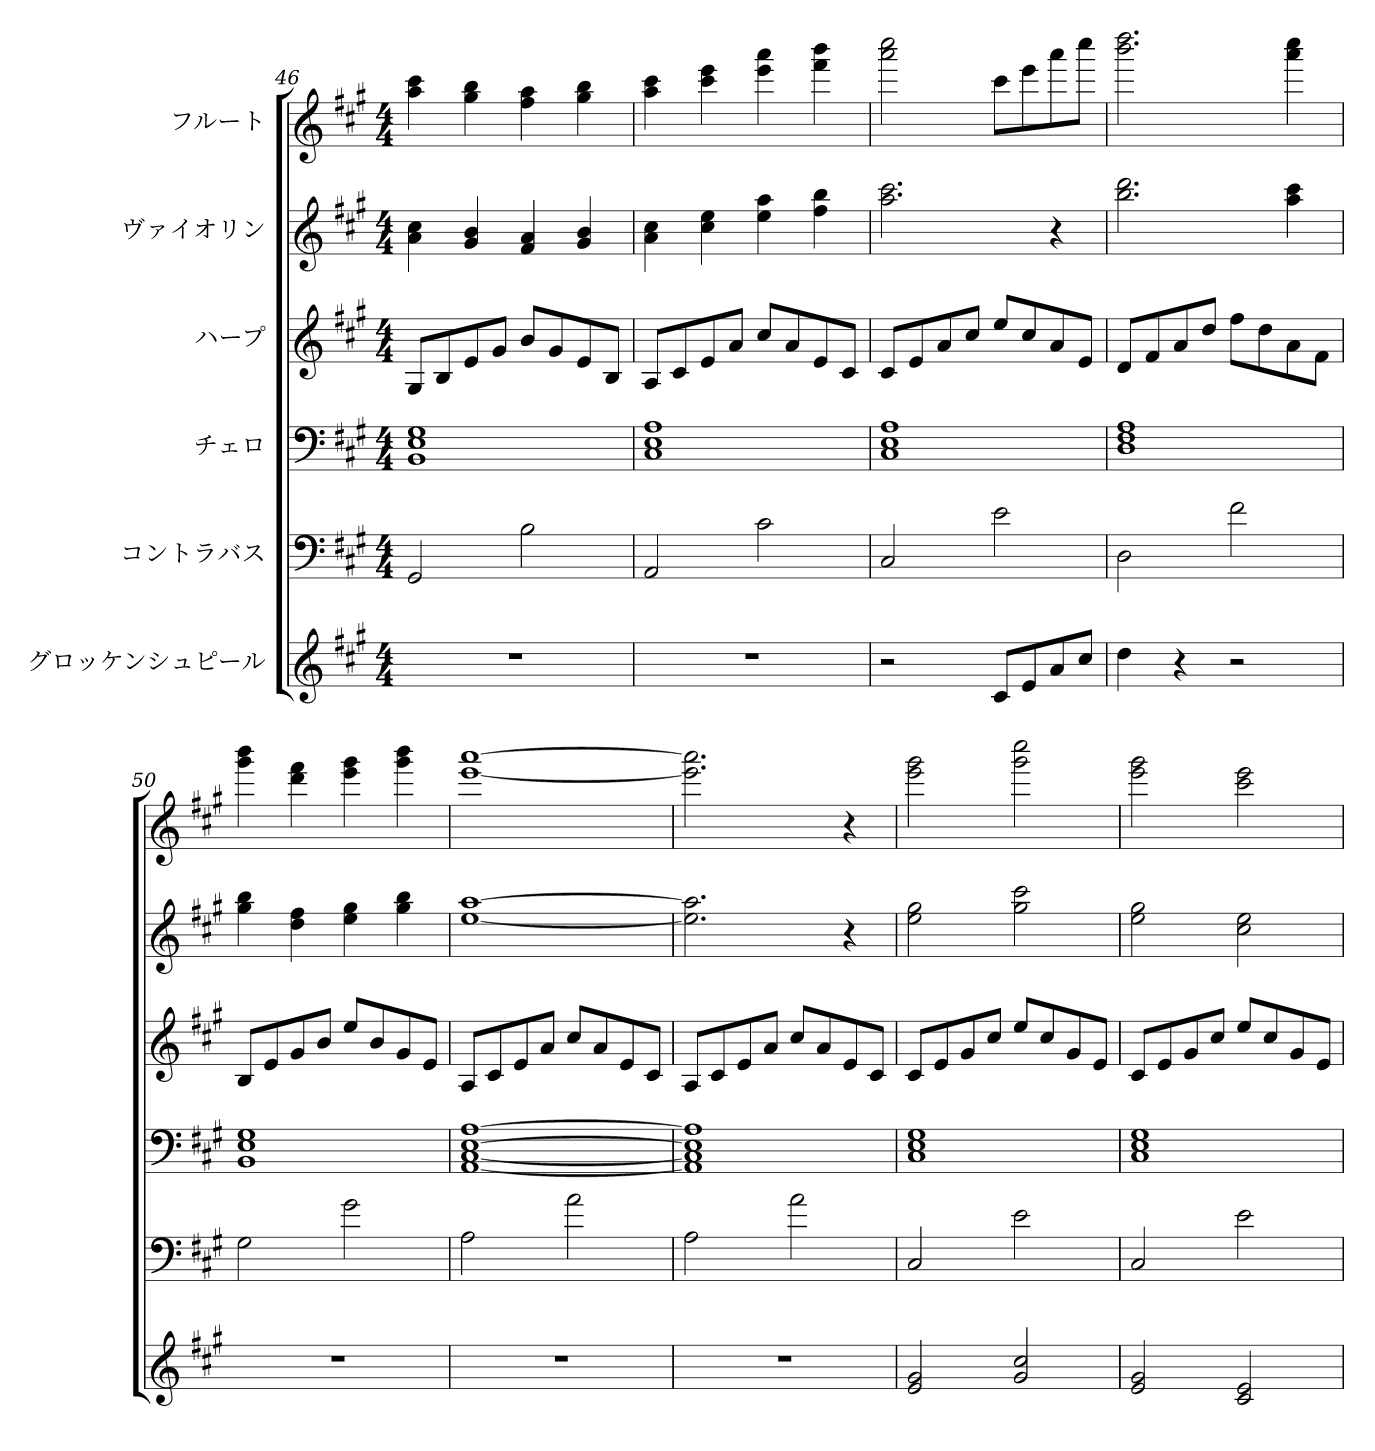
**kern	**kern	**kern	**kern	**kern	**kern
*part6	*part5	*part4	*part3	*part2	*part1
*staff6	*staff5	*staff4	*staff3	*staff2	*staff1
*I"グロッケンシュピール	*I"コントラバス	*I"チェロ	*I"ハープ	*I"ヴァイオリン	*I"フルート
!!LO:PB:g=z
*clefG2	*clefF4	*clefF4	*clefG2	*clefG2	*clefG2
*ITrd-14c-24	*ITrd7c12	*	*	*	*
*k[f#c#g#]	*k[f#c#g#]	*k[f#c#g#]	*k[f#c#g#]	*k[f#c#g#]	*k[f#c#g#]
*M4/4	*M4/4	*M4/4	*M4/4	*M4/4	*M4/4
=46	=46	=46	=46	=46	=46
1r	2GGG#/	1BB 1E 1G#	8G#/L	4a\ 4cc#\	4aa\ 4ccc#\
.	.	.	8B/	.	.
.	.	.	8e/	4g#/ 4b/	4gg#\ 4bb\
.	.	.	8g#/J	.	.
.	2BB\	.	8b/L	4f#/ 4a/	4ff#\ 4aa\
.	.	.	8g#/	.	.
.	.	.	8e/	4g#/ 4b/	4gg#\ 4bb\
.	.	.	8B/J	.	.
=47	=47	=47	=47	=47	=47
1r	2AAA/	1C# 1E 1A	8A/L	4a\ 4cc#\	4aa\ 4ccc#\
.	.	.	8c#/	.	.
.	.	.	8e/	4cc#\ 4ee\	4ccc#\ 4eee\
.	.	.	8a/J	.	.
.	2C#\	.	8cc#/L	4ee\ 4aa\	4eee\ 4aaa\
.	.	.	8a/	.	.
.	.	.	8e/	4ff#\ 4bb\	4fff#\ 4bbb\
.	.	.	8c#/J	.	.
=48	=48	=48	=48	=48	=48
2r	2CC#/	1C# 1E 1A	8c#/L	2.aa\ 2.ccc#\	2aaa\ 2cccc#\
.	.	.	8e/	.	.
.	.	.	8a/	.	.
.	.	.	8cc#/J	.	.
8ccc#/L	2E\	.	8ee/L	.	8ccc#\L
8eee/	.	.	8cc#/	.	8eee\
8aaa/	.	.	8a/	4r	8aaa\
8cccc#/J	.	.	8e/J	.	8cccc#\J
=49	=49	=49	=49	=49	=49
4dddd\	2DD\	1D 1F# 1A	8d/L	2.bb\ 2.ddd\	2.bbb\ 2.dddd\
.	.	.	8f#/	.	.
4r	.	.	8a/	.	.
.	.	.	8dd/J	.	.
2r	2F#\	.	8ff#\L	.	.
.	.	.	8dd\	.	.
.	.	.	8a\	4aa\ 4ccc#\	4aaa\ 4cccc#\
.	.	.	8f#\J	.	.
=50	=50	=50	=50	=50	=50
1r	2GG#\	1BB 1E 1G#	8B/L	4gg#\ 4bb\	4ggg#\ 4bbb\
.	.	.	8e/	.	.
.	.	.	8g#/	4dd\ 4ff#\	4ddd\ 4fff#\
.	.	.	8b/J	.	.
.	2G#\	.	8ee/L	4ee\ 4gg#\	4eee\ 4ggg#\
.	.	.	8b/	.	.
.	.	.	8g#/	4gg#\ 4bb\	4ggg#\ 4bbb\
.	.	.	8e/J	.	.
!!LO:LB:g=z
=51	=51	=51	=51	=51	=51
1r	2AA\	[1AA [1C# [1E [1A	8A/L	[1ee [1aa	[1eee [1aaa
.	.	.	8c#/	.	.
.	.	.	8e/	.	.
.	.	.	8a/J	.	.
.	2A\	.	8cc#/L	.	.
.	.	.	8a/	.	.
.	.	.	8e/	.	.
.	.	.	8c#/J	.	.
=52	=52	=52	=52	=52	=52
1r	2AA\	1AA] 1C#] 1E] 1A]	8A/L	2.ee\] 2.aa\]	2.eee\] 2.aaa\]
.	.	.	8c#/	.	.
.	.	.	8e/	.	.
.	.	.	8a/J	.	.
.	2A\	.	8cc#/L	.	.
.	.	.	8a/	.	.
.	.	.	8e/	4r	4r
.	.	.	8c#/J	.	.
=53	=53	=53	=53	=53	=53
2eee/ 2ggg#/	2CC#/	1C# 1E 1G#	8c#/L	2ee\ 2gg#\	2eee\ 2ggg#\
.	.	.	8e/	.	.
.	.	.	8g#/	.	.
.	.	.	8cc#/J	.	.
2ggg#/ 2cccc#/	2E\	.	8ee/L	2gg#\ 2ccc#\	2ggg#\ 2cccc#\
.	.	.	8cc#/	.	.
.	.	.	8g#/	.	.
.	.	.	8e/J	.	.
=54	=54	=54	=54	=54	=54
2eee/ 2ggg#/	2CC#/	1C# 1E 1G#	8c#/L	2ee\ 2gg#\	2eee\ 2ggg#\
.	.	.	8e/	.	.
.	.	.	8g#/	.	.
.	.	.	8cc#/J	.	.
2ccc#/ 2eee/	2E\	.	8ee/L	2cc#\ 2ee\	2ccc#\ 2eee\
.	.	.	8cc#/	.	.
.	.	.	8g#/	.	.
.	.	.	8e/J	.	.
=	=	=	=	=	=
*-	*-	*-	*-	*-	*-
